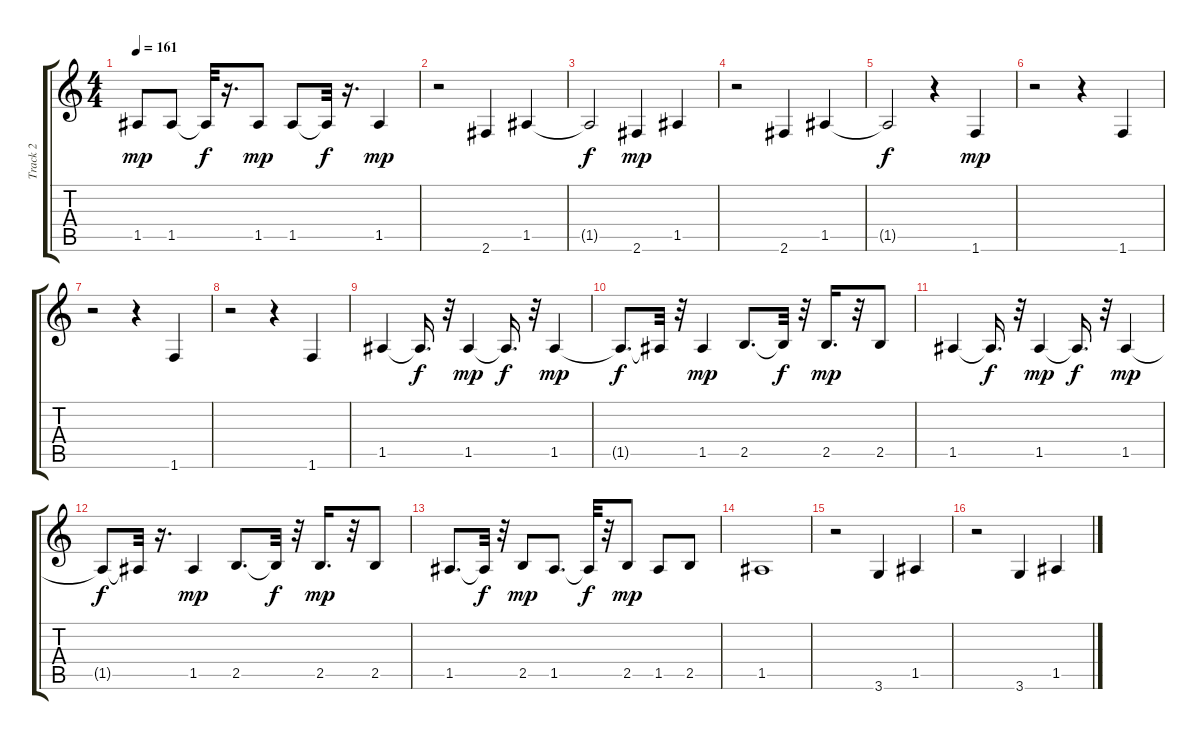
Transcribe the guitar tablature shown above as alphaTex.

\track ("Track 2" "Track 2") {instrument acousticbass}
\staff {score tabs}
\tuning (E4 B3 G3 D3 A2 E2) {hide}
\ts (4 4)
\tempo 161
\clef g2
\ks c
1.5.8{dy mp} 1.5.8 1.5{t}.32{dy f} r.16{d} 1.5.8{dy mp} 1.5.8 1.5{t}.32{dy f} r.16{d} 1.5.4{dy mp} |
r.2 2.6.4 1.5.4 |
1.5{t}.2{dy f} 2.6.4{dy mp} 1.5.4 |
r.2 2.6.4 1.5.4 |
1.5{t}.2{dy f} r.4 1.6.4{dy mp} |
r.2 r.4 1.6.4 |
r.2 r.4 1.6.4 |
r.2 r.4 1.6.4 |
1.5.4 1.5{t}.16{d dy f} r.32 1.5.4{dy mp} 1.5{t}.16{d dy f} r.32 1.5.4{dy mp} |
1.5{t}.8{d dy f} 1.5{t}.32 r.32 1.5.4{dy mp} 2.5.8{d} 2.5{t}.32{dy f} r.32 2.5.16{d dy mp} r.32 2.5.8 |
1.5.4 1.5{t}.16{d dy f} r.32 1.5.4{dy mp} 1.5{t}.16{d dy f} r.32 1.5.4{dy mp} |
1.5{t}.8{dy f} 1.5{t}.32 r.16{d} 1.5.4{dy mp} 2.5.8{d} 2.5{t}.32{dy f} r.32 2.5.16{d dy mp} r.32 2.5.8 |
1.5.8{d} 1.5{t}.32{dy f} r.32 2.5.8{dy mp} 1.5.8{d} 1.5{t}.32{dy f} r.32 2.5.8{dy mp} 1.5.8 2.5.8 |
1.5.1 |
r.2 3.6.4 1.5.4 |
r.2 3.6.4 1.5.4
